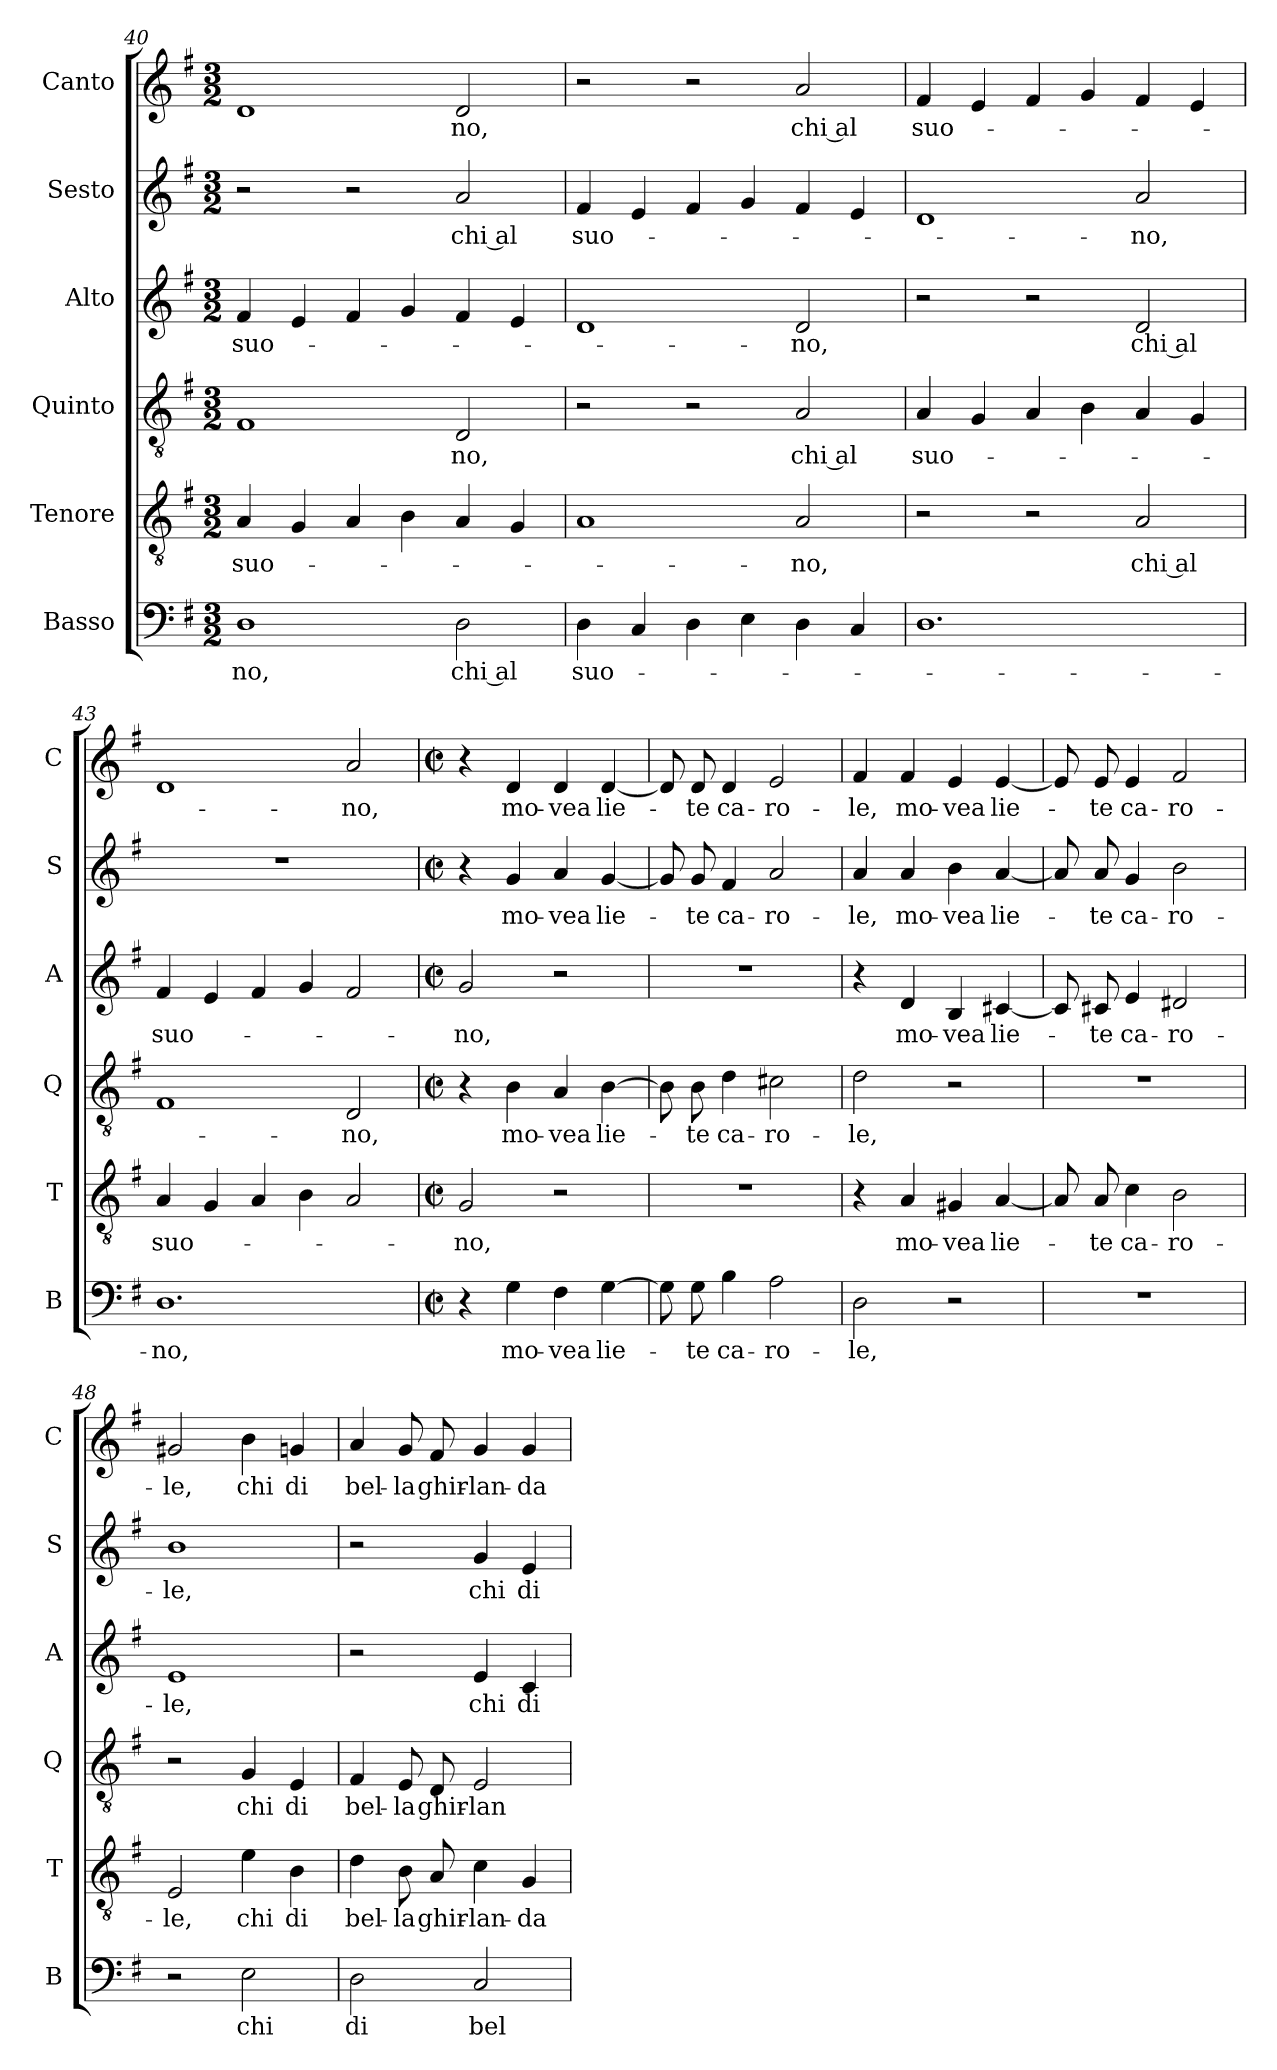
**kern	**text	**kern	**text	**kern	**text	**kern	**text	**kern	**text	**kern	**text
*part6	*part6	*part5	*part5	*part4	*part4	*part3	*part3	*part2	*part2	*part1	*part1
*staff6	*staff6	*staff5	*staff5	*staff4	*staff4	*staff3	*staff3	*staff2	*staff2	*staff1	*staff1
*I"Basso	*	*I"Tenore	*	*I"Quinto	*	*I"Alto	*	*I"Sesto	*	*I"Canto	*
*I'B	*	*I'T	*	*I'Q	*	*I'A	*	*I'S	*	*I'C	*
*clefF4	*	*clefGv2	*	*clefGv2	*	*clefG2	*	*clefG2	*	*clefG2	*
*k[f#]	*	*k[f#]	*	*k[f#]	*	*k[f#]	*	*k[f#]	*	*k[f#]	*
*G:	*	*G:	*	*G:	*	*G:	*	*G:	*	*G:	*
*M3/2	*	*M3/2	*	*M3/2	*	*M3/2	*	*M3/2	*	*M3/2	*
=40	=40	=40	=40	=40	=40	=40	=40	=40	=40	=40	=40
!	!LO:LY:b	!	!LO:LY:b	!	!	!	!LO:LY:b	!	!	!	!
1D	-no,	4A/	suo-	1F#	.	4f#/	suo-	2r	.	1d	.
.	.	4G/	.	.	.	4e/	.	.	.	.	.
.	.	4A/	.	.	.	4f#/	.	2r	.	.	.
.	.	4B\	.	.	.	4g/	.	.	.	.	.
!	!LO:LY:b	!	!	!	!LO:LY:b	!	!	!	!LO:LY:b	!	!LO:LY:b
2D\	chi al	4A/	.	2D/	-no,	4f#/	.	2a/	chi al	2d/	-no,
.	.	4G/	.	.	.	4e/	.	.	.	.	.
=41	=41	=41	=41	=41	=41	=41	=41	=41	=41	=41	=41
!	!LO:LY:b	!	!	!	!	!	!	!	!LO:LY:b	!	!
4D\	suo-	1A	.	2r	.	1d	.	4f#/	suo-	2r	.
4C/	.	.	.	.	.	.	.	4e/	.	.	.
4D\	.	.	.	2r	.	.	.	4f#/	.	2r	.
4E\	.	.	.	.	.	.	.	4g/	.	.	.
!	!	!	!LO:LY:b	!	!LO:LY:b	!	!LO:LY:b	!	!	!	!LO:LY:b
4D\	.	2A/	-no,	2A/	chi al	2d/	-no,	4f#/	.	2a/	chi al
4C/	.	.	.	.	.	.	.	4e/	.	.	.
=42	=42	=42	=42	=42	=42	=42	=42	=42	=42	=42	=42
!	!	!	!	!	!LO:LY:b	!	!	!	!	!	!LO:LY:b
1.D	.	2r	.	4A/	suo-	2r	.	1d	.	4f#/	suo-
.	.	.	.	4G/	.	.	.	.	.	4e/	.
.	.	2r	.	4A/	.	2r	.	.	.	4f#/	.
.	.	.	.	4B\	.	.	.	.	.	4g/	.
!	!	!	!LO:LY:b	!	!	!	!LO:LY:b	!	!LO:LY:b	!	!
.	.	2A/	chi al	4A/	.	2d/	chi al	2a/	-no,	4f#/	.
.	.	.	.	4G/	.	.	.	.	.	4e/	.
=43	=43	=43	=43	=43	=43	=43	=43	=43	=43	=43	=43
!	!LO:LY:b	!	!LO:LY:b	!	!	!	!LO:LY:b	!	!	!	!
1.D	-no,	4A/	suo-	1F#	.	4f#/	suo-	1.r	.	1d	.
.	.	4G/	.	.	.	4e/	.	.	.	.	.
.	.	4A/	.	.	.	4f#/	.	.	.	.	.
.	.	4B\	.	.	.	4g/	.	.	.	.	.
!	!	!	!	!	!LO:LY:b	!	!	!	!	!	!LO:LY:b
.	.	2A/	.	2D/	-no,	2f#/	.	.	.	2a/	-no,
!!LO:PB:g=z
=44	=44	=44	=44	=44	=44	=44	=44	=44	=44	=44	=44
*M2/2	*	*M2/2	*	*M2/2	*	*M2/2	*	*M2/2	*	*M2/2	*
*met(c|)	*	*met(c|)	*	*met(c|)	*	*met(c|)	*	*met(c|)	*	*met(c|)	*
!	!	!	!LO:LY:b	!	!	!	!LO:LY:b	!	!	!	!
4r	.	2G/	-no,	4r	.	2g/	-no,	4r	.	4r	.
!	!LO:LY:b	!	!	!	!LO:LY:b	!	!	!	!LO:LY:b	!	!LO:LY:b
4G\	mo-	.	.	4B\	mo-	.	.	4g/	mo-	4d/	mo-
!	!LO:LY:b	!	!	!	!LO:LY:b	!	!	!	!LO:LY:b	!	!LO:LY:b
4F#\	-vea	2r	.	4A/	-vea	2r	.	4a/	-vea	4d/	-vea
!	!LO:LY:b	!	!	!	!LO:LY:b	!	!	!	!LO:LY:b	!	!LO:LY:b
[4G\	lie-	.	.	[4B\	lie-	.	.	[4g/	lie-	[4d/	lie-
=45	=45	=45	=45	=45	=45	=45	=45	=45	=45	=45	=45
8G\]	.	1r	.	8B\]	.	1r	.	8g/]	.	8d/]	.
!	!LO:LY:b	!	!	!	!LO:LY:b	!	!	!	!LO:LY:b	!	!LO:LY:b
8G\	-te	.	.	8B\	-te	.	.	8g/	-te	8d/	-te
!	!LO:LY:b	!	!	!	!LO:LY:b	!	!	!	!LO:LY:b	!	!LO:LY:b
4B\	ca-	.	.	4d\	ca-	.	.	4f#/	ca-	4d/	ca-
!	!LO:LY:b	!	!	!	!LO:LY:b	!	!	!	!LO:LY:b	!	!LO:LY:b
2A\	-ro-	.	.	2c#X\	-ro-	.	.	2a/	-ro-	2e/	-ro-
=46	=46	=46	=46	=46	=46	=46	=46	=46	=46	=46	=46
!	!LO:LY:b	!	!	!	!LO:LY:b	!	!	!	!LO:LY:b	!	!LO:LY:b
2D\	-le,	4r	.	2d\	-le,	4r	.	4a/	-le,	4f#/	-le,
!	!	!	!LO:LY:b	!	!	!	!LO:LY:b	!	!LO:LY:b	!	!LO:LY:b
.	.	4A/	mo-	.	.	4d/	mo-	4a/	mo-	4f#/	mo-
!	!	!	!LO:LY:b	!	!	!	!LO:LY:b	!	!LO:LY:b	!	!LO:LY:b
2r	.	4G#X/	-vea	2r	.	4B/	-vea	4b\	-vea	4e/	-vea
!	!	!	!LO:LY:b	!	!	!	!LO:LY:b	!	!LO:LY:b	!	!LO:LY:b
.	.	[4A/	lie-	.	.	[4c#X/	lie-	[4a/	lie-	[4e/	lie-
=47	=47	=47	=47	=47	=47	=47	=47	=47	=47	=47	=47
1r	.	8A/]	.	1r	.	8c#/]	.	8a/]	.	8e/]	.
!	!	!	!LO:LY:b	!	!	!	!LO:LY:b	!	!LO:LY:b	!	!LO:LY:b
.	.	8A/	-te	.	.	8c#X/	-te	8a/	-te	8e/	-te
!	!	!	!LO:LY:b	!	!	!	!LO:LY:b	!	!LO:LY:b	!	!LO:LY:b
.	.	4c\	ca-	.	.	4e/	ca-	4g/	ca-	4e/	ca-
!	!	!	!LO:LY:b	!	!	!	!LO:LY:b	!	!LO:LY:b	!	!LO:LY:b
.	.	2B\	-ro-	.	.	2d#X/	-ro-	2b\	-ro-	2f#/	-ro-
=48	=48	=48	=48	=48	=48	=48	=48	=48	=48	=48	=48
!	!	!	!LO:LY:b	!	!	!	!LO:LY:b	!	!LO:LY:b	!	!LO:LY:b
2r	.	2E/	-le,	2r	.	1e	-le,	1b	-le,	2g#X/	-le,
!	!LO:LY:b	!	!LO:LY:b	!	!LO:LY:b	!	!	!	!	!	!LO:LY:b
2E\	chi	4e\	chi	4G/	chi	.	.	.	.	4b\	chi
!	!	!	!LO:LY:b	!	!LO:LY:b	!	!	!	!	!	!LO:LY:b
.	.	4B\	di	4E/	di	.	.	.	.	4gn/	di
=49	=49	=49	=49	=49	=49	=49	=49	=49	=49	=49	=49
!	!LO:LY:b	!	!LO:LY:b	!	!LO:LY:b	!	!	!	!	!	!LO:LY:b
2D\	di	4d\	bel-	4F#/	bel-	2r	.	2r	.	4a/	bel-
!	!	!	!LO:LY:b	!	!LO:LY:b	!	!	!	!	!	!LO:LY:b
.	.	8B\	-la	8E/	-la	.	.	.	.	8g/	-la
!	!	!	!LO:LY:b	!	!LO:LY:b	!	!	!	!	!	!LO:LY:b
.	.	8A/	ghir-	8D/	ghir-	.	.	.	.	8f#/	ghir-
!	!LO:LY:b	!	!LO:LY:b	!	!LO:LY:b	!	!LO:LY:b	!	!LO:LY:b	!	!LO:LY:b
2C/	bel-	4c\	-lan-	2E/	-lan-	4e/	chi	4g/	chi	4g/	-lan-
!	!	!	!LO:LY:b	!	!	!	!LO:LY:b	!	!LO:LY:b	!	!LO:LY:b
.	.	4G/	-da	.	.	4c/	di	4e/	di	4g/	-da
=	=	=	=	=	=	=	=	=	=	=	=
*-	*-	*-	*-	*-	*-	*-	*-	*-	*-	*-	*-
